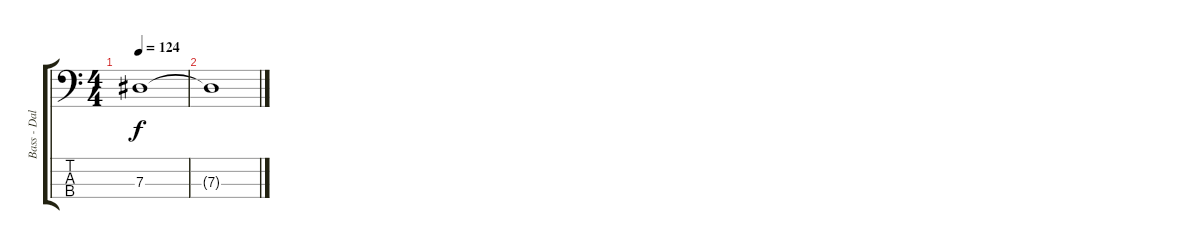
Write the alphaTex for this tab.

\track ("Bass - Dale Stewart" "Bass - Dal") {instrument electricbassfinger}
\staff {score tabs}
\tuning (Gb2 Db2 Ab1 Eb1) {hide}
\ts (4 4)
\tempo 124
\clef f4
\ks c
7.3.1{dy f} |
7.3{t}.1
